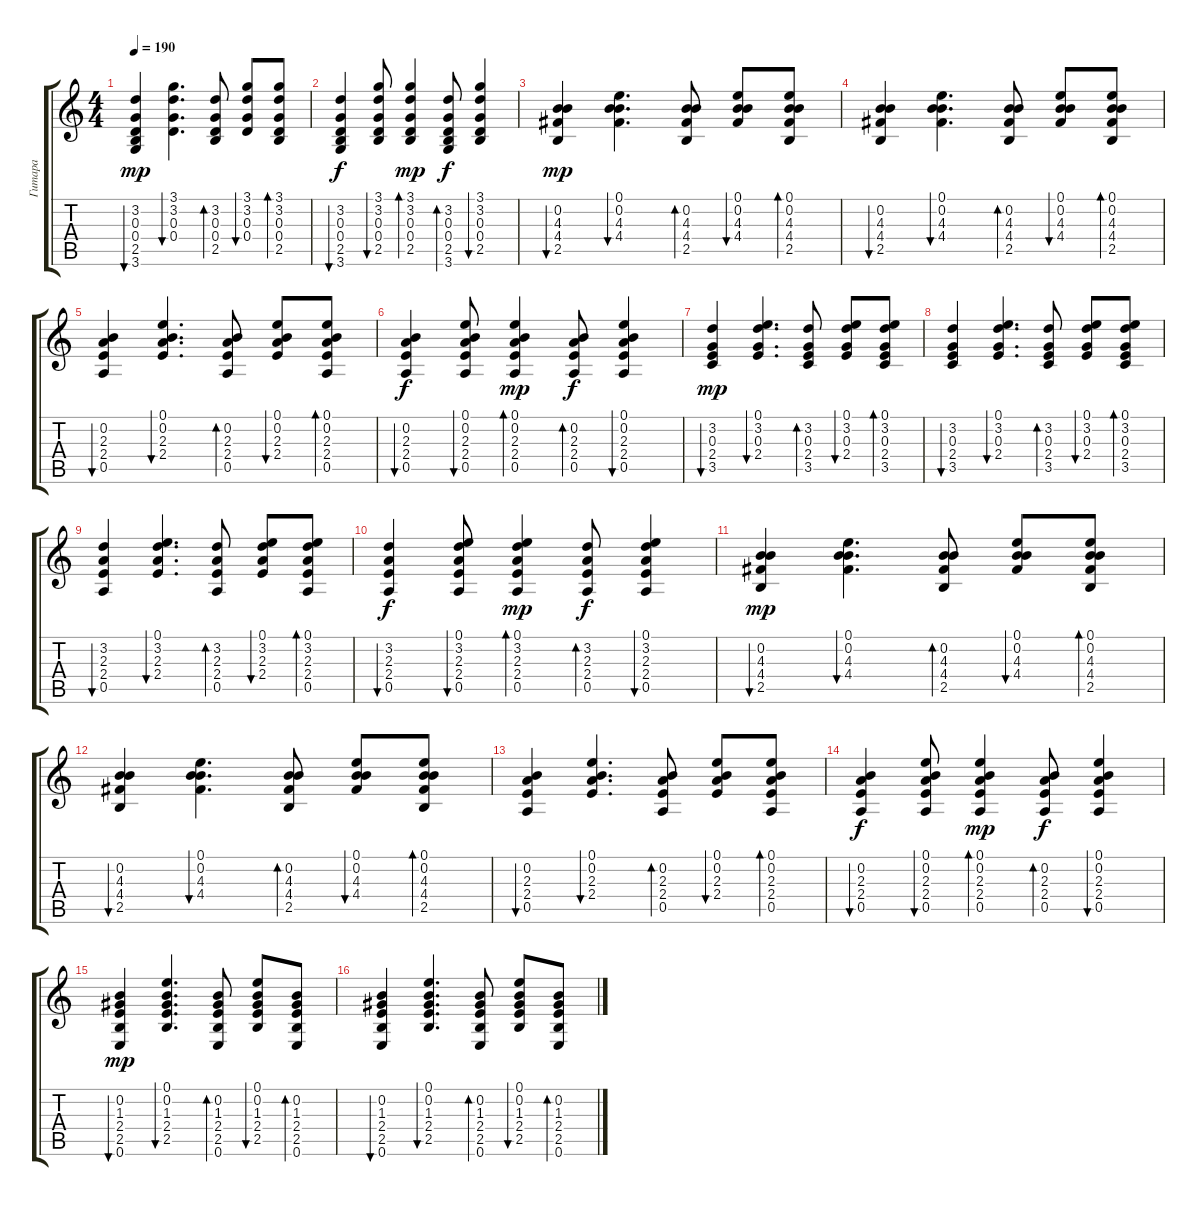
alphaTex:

\track ("Гитара" "Гитара") {instrument electricguitarclean}
\staff {score tabs}
\tuning (E4 B3 G3 D3 A2 E2) {hide}
\ts (4 4)
\tempo 190
\clef g2
\ks c
(3.2 0.3 0.4 2.5 3.6).4{bu 120 dy mp} (3.1 3.2 0.3 0.4).4{d bu 120} (3.2 0.3 0.4 2.5).8{bd 120} (3.1 3.2 0.3 0.4).8{bu 120} (3.1 3.2 0.3 0.4 2.5).8{bd 120} |
(3.2 0.3 0.4 2.5 3.6).4{bu 120 dy f} (3.1 3.2 0.3 0.4 2.5).8{bu 120} (3.1 3.2 0.3 0.4 2.5).4{bd 120 dy mp} (3.2 0.3 0.4 2.5 3.6).8{bd 120 dy f} (3.1 3.2 0.3 0.4 2.5).4{bu 120} |
(0.2 4.3 4.4 2.5).4{bu 120 dy mp} (0.1 0.2 4.3 4.4).4{d bu 120} (0.2 4.3 4.4 2.5).8{bd 120} (0.1 0.2 4.3 4.4).8{bu 120} (0.1 0.2 4.3 4.4 2.5).8{bd 120} |
(0.2 4.3 4.4 2.5).4{bu 120} (0.1 0.2 4.3 4.4).4{d bu 120} (0.2 4.3 4.4 2.5).8{bd 120} (0.1 0.2 4.3 4.4).8{bu 120} (0.1 0.2 4.3 4.4 2.5).8{bd 120} |
(0.2 2.3 2.4 0.5).4{bu 120} (0.1 0.2 2.3 2.4).4{d bu 120} (0.2 2.3 2.4 0.5).8{bd 120} (0.1 0.2 2.3 2.4).8{bu 120} (0.1 0.2 2.3 2.4 0.5).8{bd 120} |
(0.2 2.3 2.4 0.5).4{bu 120 dy f} (0.1 0.2 2.3 2.4 0.5).8{bu 120} (0.1 0.2 2.3 2.4 0.5).4{bd 120 dy mp} (0.2 2.3 2.4 0.5).8{bd 120 dy f} (0.1 0.2 2.3 2.4 0.5).4{bu 120} |
(3.2 0.3 2.4 3.5).4{bu 120 dy mp} (0.1 3.2 0.3 2.4).4{d bu 120} (3.2 0.3 2.4 3.5).8{bd 120} (0.1 3.2 0.3 2.4).8{bu 120} (0.1 3.2 0.3 2.4 3.5).8{bd 120} |
(3.2 0.3 2.4 3.5).4{bu 120} (0.1 3.2 0.3 2.4).4{d bu 120} (3.2 0.3 2.4 3.5).8{bd 120} (0.1 3.2 0.3 2.4).8{bu 120} (0.1 3.2 0.3 2.4 3.5).8{bd 120} |
(3.2 2.3 2.4 0.5).4{bu 120} (0.1 3.2 2.3 2.4).4{d bu 120} (3.2 2.3 2.4 0.5).8{bd 120} (0.1 3.2 2.3 2.4).8{bu 120} (0.1 3.2 2.3 2.4 0.5).8{bd 120} |
(3.2 2.3 2.4 0.5).4{bu 120 dy f} (0.1 3.2 2.3 2.4 0.5).8{bu 120} (0.1 3.2 2.3 2.4 0.5).4{bd 120 dy mp} (3.2 2.3 2.4 0.5).8{bd 120 dy f} (0.1 3.2 2.3 2.4 0.5).4{bu 120} |
(0.2 4.3 4.4 2.5).4{bu 120 dy mp} (0.1 0.2 4.3 4.4).4{d bu 120} (0.2 4.3 4.4 2.5).8{bd 120} (0.1 0.2 4.3 4.4).8{bu 120} (0.1 0.2 4.3 4.4 2.5).8{bd 120} |
(0.2 4.3 4.4 2.5).4{bu 120} (0.1 0.2 4.3 4.4).4{d bu 120} (0.2 4.3 4.4 2.5).8{bd 120} (0.1 0.2 4.3 4.4).8{bu 120} (0.1 0.2 4.3 4.4 2.5).8{bd 120} |
(0.2 2.3 2.4 0.5).4{bu 120} (0.1 0.2 2.3 2.4).4{d bu 120} (0.2 2.3 2.4 0.5).8{bd 120} (0.1 0.2 2.3 2.4).8{bu 120} (0.1 0.2 2.3 2.4 0.5).8{bd 120} |
(0.2 2.3 2.4 0.5).4{bu 120 dy f} (0.1 0.2 2.3 2.4 0.5).8{bu 120} (0.1 0.2 2.3 2.4 0.5).4{bd 120 dy mp} (0.2 2.3 2.4 0.5).8{bd 120 dy f} (0.1 0.2 2.3 2.4 0.5).4{bu 120} |
(0.2 1.3 2.4 2.5 0.6).4{bu 120 dy mp} (0.1 0.2 1.3 2.4 2.5).4{d bu 120} (0.2 1.3 2.4 2.5 0.6).8{bd 120} (0.1 0.2 1.3 2.4 2.5).8{bu 120} (0.2 1.3 2.4 2.5 0.6).8{bd 120} |
(0.2 1.3 2.4 2.5 0.6).4{bu 120} (0.1 0.2 1.3 2.4 2.5).4{d bu 120} (0.2 1.3 2.4 2.5 0.6).8{bd 120} (0.1 0.2 1.3 2.4 2.5).8{bu 120} (0.2 1.3 2.4 2.5 0.6).8{bd 120}
